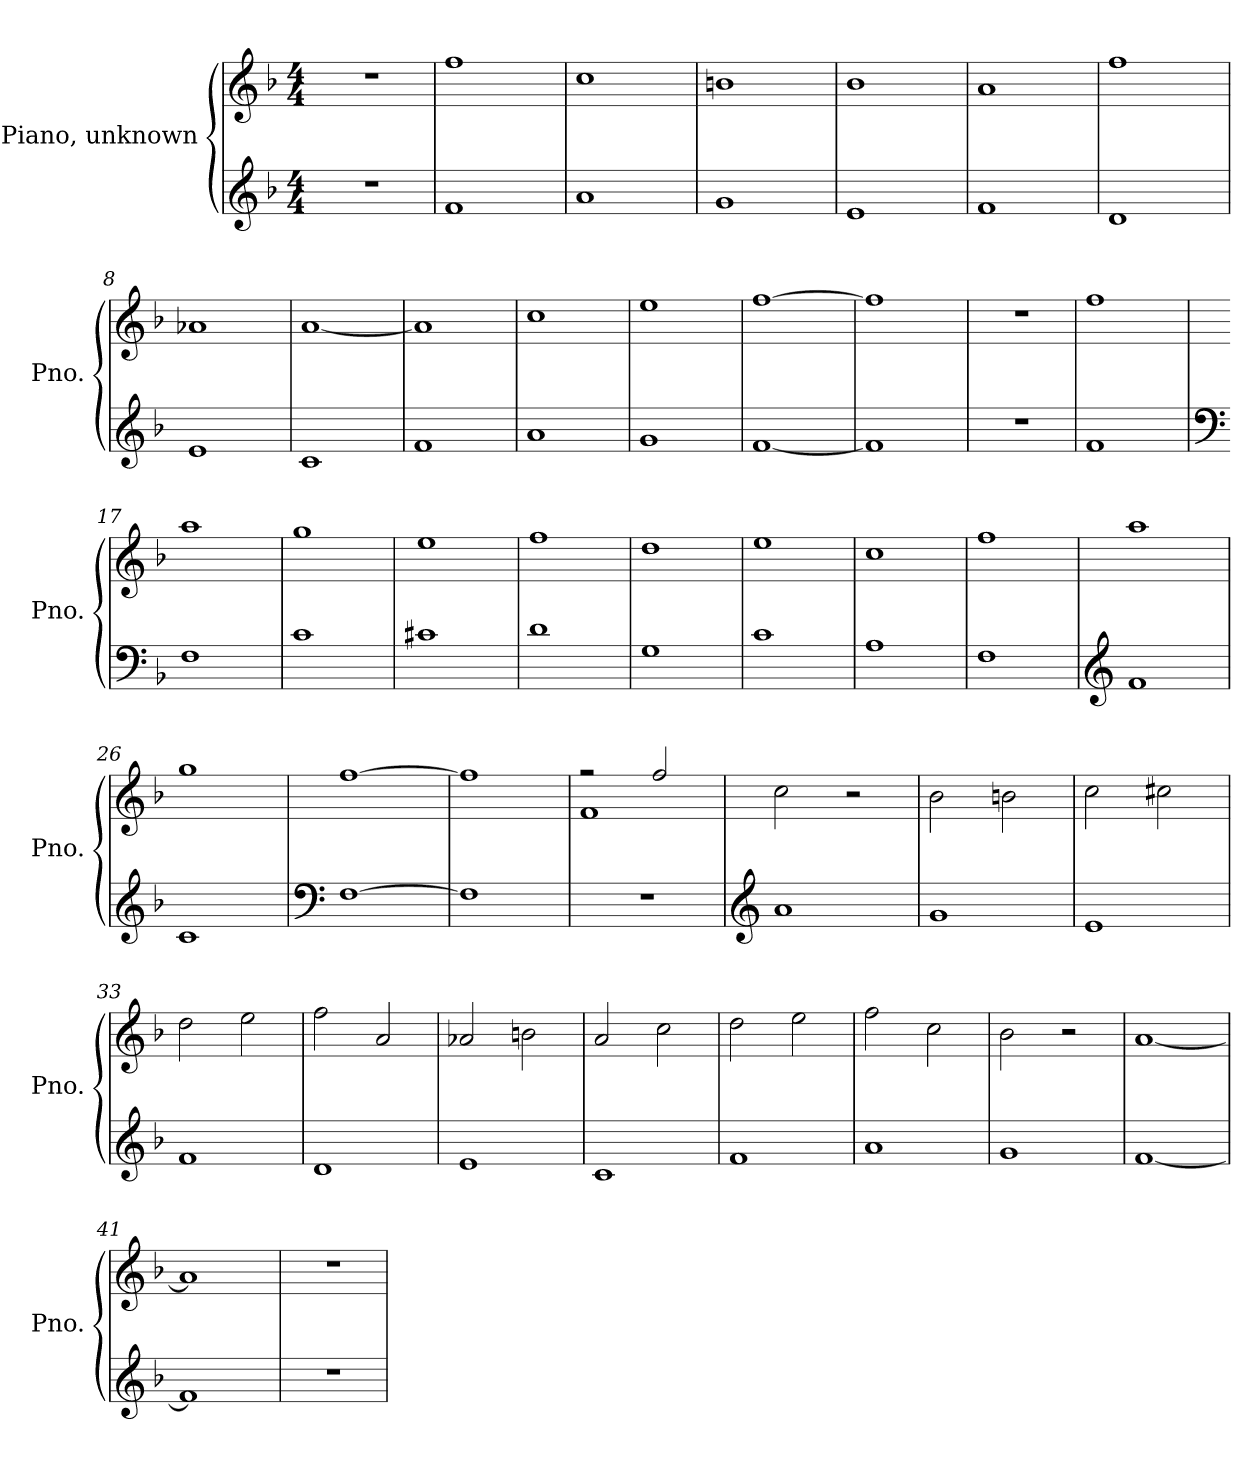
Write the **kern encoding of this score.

**kern	**kern
*part1	*part1
*staff2	*staff1
*I"Piano, unknown	*
*I'Pno.	*
*clefG2	*clefG2
*k[b-]	*k[b-]
*M4/4	*M4/4
*MM120	*MM120
=1	=1
1r	1r
=2	=2
1f	1ff
=3	=3
1a	1cc
=4	=4
1g	1bn
=5	=5
1e	1b-
=6	=6
1f	1a
=7	=7
1d	1ff
=8	=8
1e	1a-X
=9	=9
1c	[1a
=10	=10
1f	1a]
=11	=11
1a	1cc
=12	=12
1g	1ee
=13	=13
[1f	[1ff
=14	=14
1f]	1ff]
=15	=15
1r	1r
=16	=16
1f	1ff
!!LO:LB:g=z
=17	=17
*clefF4	*
1F	1aa
=18	=18
1c	1gg
=19	=19
1c#X	1ee
=20	=20
1d	1ff
=21	=21
1G	1dd
=22	=22
1c	1ee
=23	=23
1A	1cc
=24	=24
1F	1ff
=25	=25
*clefG2	*
1f	1aa
=26	=26
1c	1gg
=27	=27
*clefF4	*
[1F	[1ff
=28	=28
1F]	1ff]
=29	=29
*	*^
1r	2r	1f
.	2ff/	.
*	*v	*v
=30	=30
*clefG2	*
1a	2cc\
.	2r
!!LO:LB:g=z
=31	=31
1g	2b-\
.	2bn\
=32	=32
1e	2cc\
.	2cc#X\
=33	=33
1f	2dd\
.	2ee\
=34	=34
1d	2ff\
.	2a/
=35	=35
1e	2a-X/
.	2bn\
=36	=36
1c	2a/
.	2cc\
=37	=37
1f	2dd\
.	2ee\
=38	=38
1a	2ff\
.	2cc\
=39	=39
1g	2b-\
.	2r
=40	=40
[1f	[1a
=41	=41
1f]	1a]
=42	=42
1r	1r
=	=
*-	*-
